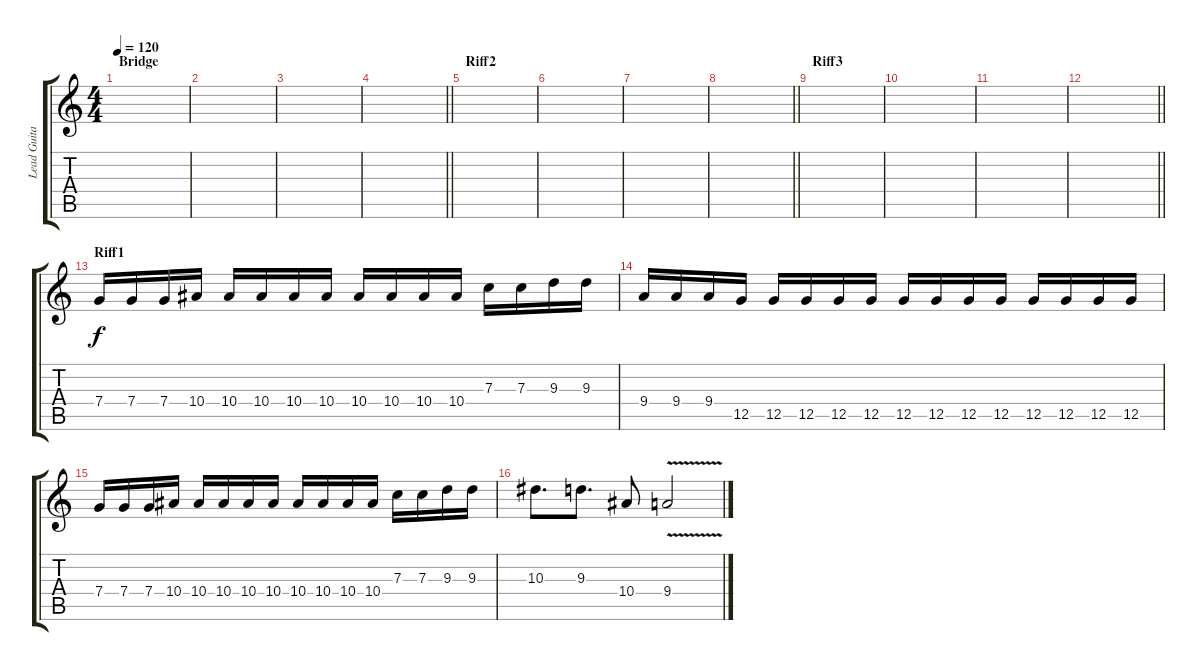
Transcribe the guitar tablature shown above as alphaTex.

\track ("Lead Guitar 2" "Lead Guita") {instrument overdrivenguitar}
\staff {score tabs}
\tuning (D4 A3 F3 C3 G2 C2) {hide}
\ts (4 4)
\section ("" "Bridge")
\tempo 120
\clef g2
\ks c
|
|
|
\barLineRight lightlight
|
\section ("" "Riff2")
|
|
|
\barLineRight lightlight
|
\section ("" "Riff3")
|
|
|
\barLineRight lightlight
|
\section ("" "Riff1")
7.4.16 7.4.16 7.4.16 10.4.16 10.4.16 10.4.16 10.4.16 10.4.16 10.4.16 10.4.16 10.4.16 10.4.16 7.3.16 7.3.16 9.3.16 9.3.16 |
9.4.16 9.4.16 9.4.16 12.5.16 12.5.16 12.5.16 12.5.16 12.5.16 12.5.16 12.5.16 12.5.16 12.5.16 12.5.16 12.5.16 12.5.16 12.5.16 |
7.4.16 7.4.16 7.4.16 10.4.16 10.4.16 10.4.16 10.4.16 10.4.16 10.4.16 10.4.16 10.4.16 10.4.16 7.3.16 7.3.16 9.3.16 9.3.16 |
10.3.8{d} 9.3.8{d} 10.4.8 9.4{v}.2
